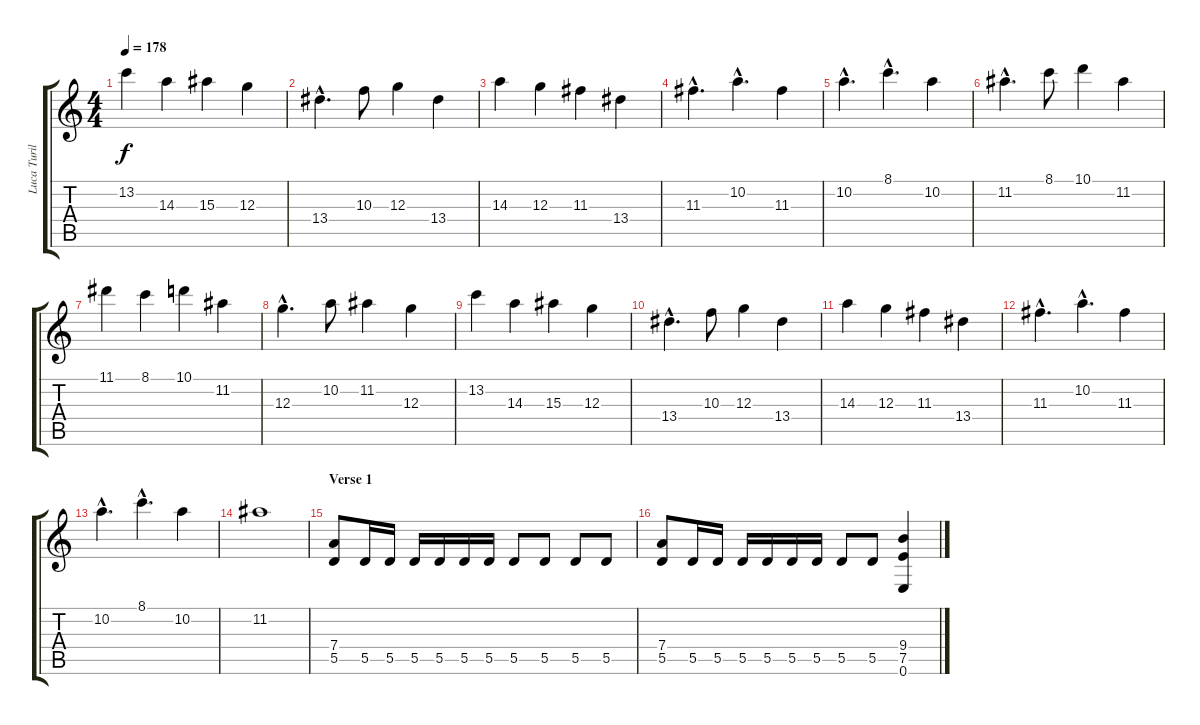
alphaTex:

\track ("Luca Turilli - Lead" "Luca Turil") {instrument distortionguitar}
\staff {score tabs}
\tuning (E4 B3 G3 D3 A2 E2) {hide}
\ts (4 4)
\tempo 178
\clef g2
\ks c
13.2.4{dy f} 14.3.4 15.3.4 12.3.4 |
13.4{hac}.4{d} 10.3.8 12.3.4 13.4.4 |
14.3.4 12.3.4 11.3.4 13.4.4 |
11.3{hac}.4{d} 10.2{hac}.4{d} 11.3.4 |
10.2{hac}.4{d} 8.1{hac}.4{d} 10.2.4 |
11.2{hac}.4{d} 8.1.8 10.1.4 11.2.4 |
11.1.4 8.1.4 10.1.4 11.2.4 |
12.3{hac}.4{d} 10.2.8 11.2.4 12.3.4 |
13.2.4 14.3.4 15.3.4 12.3.4 |
13.4{hac}.4{d} 10.3.8 12.3.4 13.4.4 |
14.3.4 12.3.4 11.3.4 13.4.4 |
11.3{hac}.4{d} 10.2{hac}.4{d} 11.3.4 |
10.2{hac}.4{d} 8.1{hac}.4{d} 10.2.4 |
11.2.1 |
\section ("" "Verse 1")
(7.4 5.5).8 5.5.16 5.5.16 5.5.16 5.5.16 5.5.16 5.5.16 5.5.8 5.5.8 5.5.8 5.5.8 |
(7.4 5.5).8 5.5.16 5.5.16 5.5.16 5.5.16 5.5.16 5.5.16 5.5.8 5.5.8 (9.4 7.5 0.6).4
